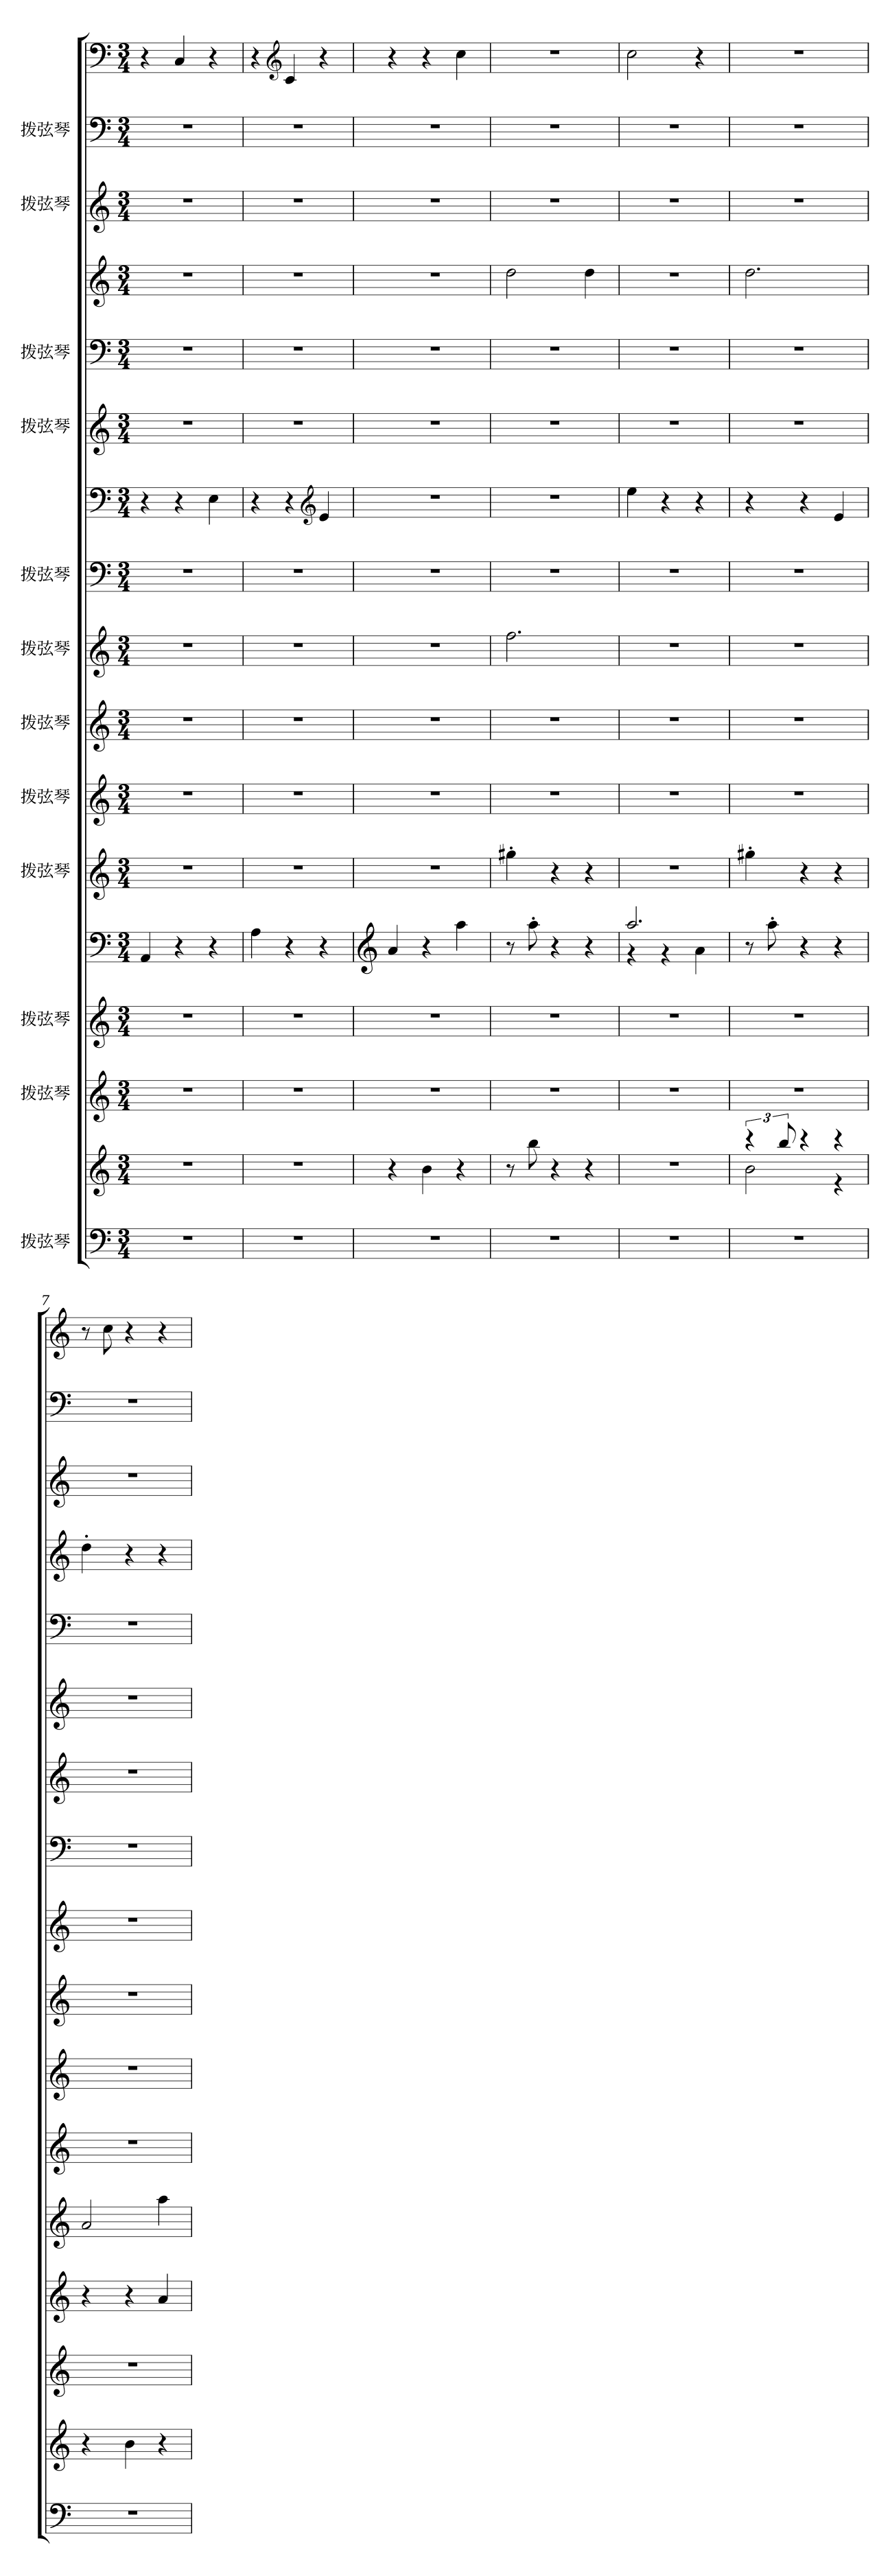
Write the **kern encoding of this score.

**kern	**kern	**kern	**kern	**kern	**kern	**kern	**kern	**kern	**kern	**kern	**kern	**kern	**kern	**kern	**kern	**kern
*part12	*part12	*part11	*part10	*part10	*part9	*part8	*part7	*part6	*part5	*part5	*part4	*part3	*part3	*part2	*part1	*part1
*staff17	*staff16	*staff15	*staff14	*staff13	*staff12	*staff11	*staff10	*staff9	*staff8	*staff7	*staff6	*staff5	*staff4	*staff3	*staff2	*staff1
*I"拨弦琴	*	*I"拨弦琴	*I"拨弦琴	*	*I"拨弦琴	*I"拨弦琴	*I"拨弦琴	*I"拨弦琴	*I"拨弦琴	*	*I"拨弦琴	*I"拨弦琴	*	*I"拨弦琴	*I"拨弦琴	*
*clefF4	*clefG2	*clefG2	*clefG2	*clefF4	*clefG2	*clefG2	*clefG2	*clefG2	*clefF4	*clefF4	*clefG2	*clefF4	*clefG2	*clefG2	*clefF4	*clefF4
*k[]	*k[]	*k[]	*k[]	*k[]	*k[]	*k[]	*k[]	*k[]	*k[]	*k[]	*k[]	*k[]	*k[]	*k[]	*k[]	*k[]
*M3/4	*M3/4	*M3/4	*M3/4	*M3/4	*M3/4	*M3/4	*M3/4	*M3/4	*M3/4	*M3/4	*M3/4	*M3/4	*M3/4	*M3/4	*M3/4	*M3/4
*MM190	*MM190	*MM190	*MM190	*MM190	*MM190	*MM190	*MM190	*MM190	*MM190	*MM190	*MM190	*MM190	*MM190	*MM190	*MM190	*MM190
=1	=1	=1	=1	=1	=1	=1	=1	=1	=1	=1	=1	=1	=1	=1	=1	=1
2.r	2.r	2.r	2.r	4AA/	2.r	2.r	2.r	2.r	2.r	4r	2.r	2.r	2.r	2.r	2.r	4r
.	.	.	.	4r	.	.	.	.	.	4r	.	.	.	.	.	4C/
.	.	.	.	4r	.	.	.	.	.	4E\	.	.	.	.	.	4r
=2	=2	=2	=2	=2	=2	=2	=2	=2	=2	=2	=2	=2	=2	=2	=2	=2
2.r	2.r	2.r	2.r	4A\	2.r	2.r	2.r	2.r	2.r	4r	2.r	2.r	2.r	2.r	2.r	4r
*	*	*	*	*	*	*	*	*	*	*	*	*	*	*	*	*clefG2
.	.	.	.	4r	.	.	.	.	.	4r	.	.	.	.	.	4c/
*	*	*	*	*	*	*	*	*	*	*clefG2	*	*	*	*	*	*
.	.	.	.	4r	.	.	.	.	.	4e/	.	.	.	.	.	4r
=3	=3	=3	=3	=3	=3	=3	=3	=3	=3	=3	=3	=3	=3	=3	=3	=3
*	*	*	*	*clefG2	*	*	*	*	*	*	*	*	*	*	*	*
2.r	4r	2.r	2.r	4a/	2.r	2.r	2.r	2.r	2.r	2.r	2.r	2.r	2.r	2.r	2.r	4r
.	4b\	.	.	4r	.	.	.	.	.	.	.	.	.	.	.	4r
.	4r	.	.	4aa\	.	.	.	.	.	.	.	.	.	.	.	4cc\
=4	=4	=4	=4	=4	=4	=4	=4	=4	=4	=4	=4	=4	=4	=4	=4	=4
2.r	8r	2.r	2.r	8r	4gg#X'\	2.r	2.r	2.ff\	2.r	2.r	2.r	2.r	2dd\	2.r	2.r	2.r
.	8bb\	.	.	8aa'\	.	.	.	.	.	.	.	.	.	.	.	.
.	4r	.	.	4r	4r	.	.	.	.	.	.	.	.	.	.	.
.	4r	.	.	4r	4r	.	.	.	.	.	.	.	4dd\	.	.	.
=5	=5	=5	=5	=5	=5	=5	=5	=5	=5	=5	=5	=5	=5	=5	=5	=5
*	*	*	*	*^	*	*	*	*	*	*	*	*	*	*	*	*
2.r	2.r	2.r	2.r	2.aa/	4r	2.r	2.r	2.r	2.r	2.r	4ee\	2.r	2.r	2.r	2.r	2.r	2cc\
.	.	.	.	.	4r	.	.	.	.	.	4r	.	.	.	.	.	.
.	.	.	.	.	4a\	.	.	.	.	.	4r	.	.	.	.	.	4r
*	*	*	*	*v	*v	*	*	*	*	*	*	*	*	*	*	*	*
=6	=6	=6	=6	=6	=6	=6	=6	=6	=6	=6	=6	=6	=6	=6	=6	=6
*	*^	*	*	*	*	*	*	*	*	*	*	*	*	*	*	*
2.r	6r	2b\	2.r	2.r	8r	4gg#X'\	2.r	2.r	2.r	2.r	4r	2.r	2.r	2.dd\	2.r	2.r	2.r
.	.	.	.	.	8aa'\	.	.	.	.	.	.	.	.	.	.	.	.
.	12bb/	.	.	.	.	.	.	.	.	.	.	.	.	.	.	.	.
.	4r	.	.	.	4r	4r	.	.	.	.	4r	.	.	.	.	.	.
.	4r	4r	.	.	4r	4r	.	.	.	.	4e/	.	.	.	.	.	.
*	*v	*v	*	*	*	*	*	*	*	*	*	*	*	*	*	*	*
=7	=7	=7	=7	=7	=7	=7	=7	=7	=7	=7	=7	=7	=7	=7	=7	=7
2.r	4r	2.r	4r	2a/	2.r	2.r	2.r	2.r	2.r	2.r	2.r	2.r	4dd'\	2.r	2.r	8r
.	.	.	.	.	.	.	.	.	.	.	.	.	.	.	.	8cc\
.	4b\	.	4r	.	.	.	.	.	.	.	.	.	4r	.	.	4r
.	4r	.	4a/	4aa\	.	.	.	.	.	.	.	.	4r	.	.	4r
=	=	=	=	=	=	=	=	=	=	=	=	=	=	=	=	=
*-	*-	*-	*-	*-	*-	*-	*-	*-	*-	*-	*-	*-	*-	*-	*-	*-
